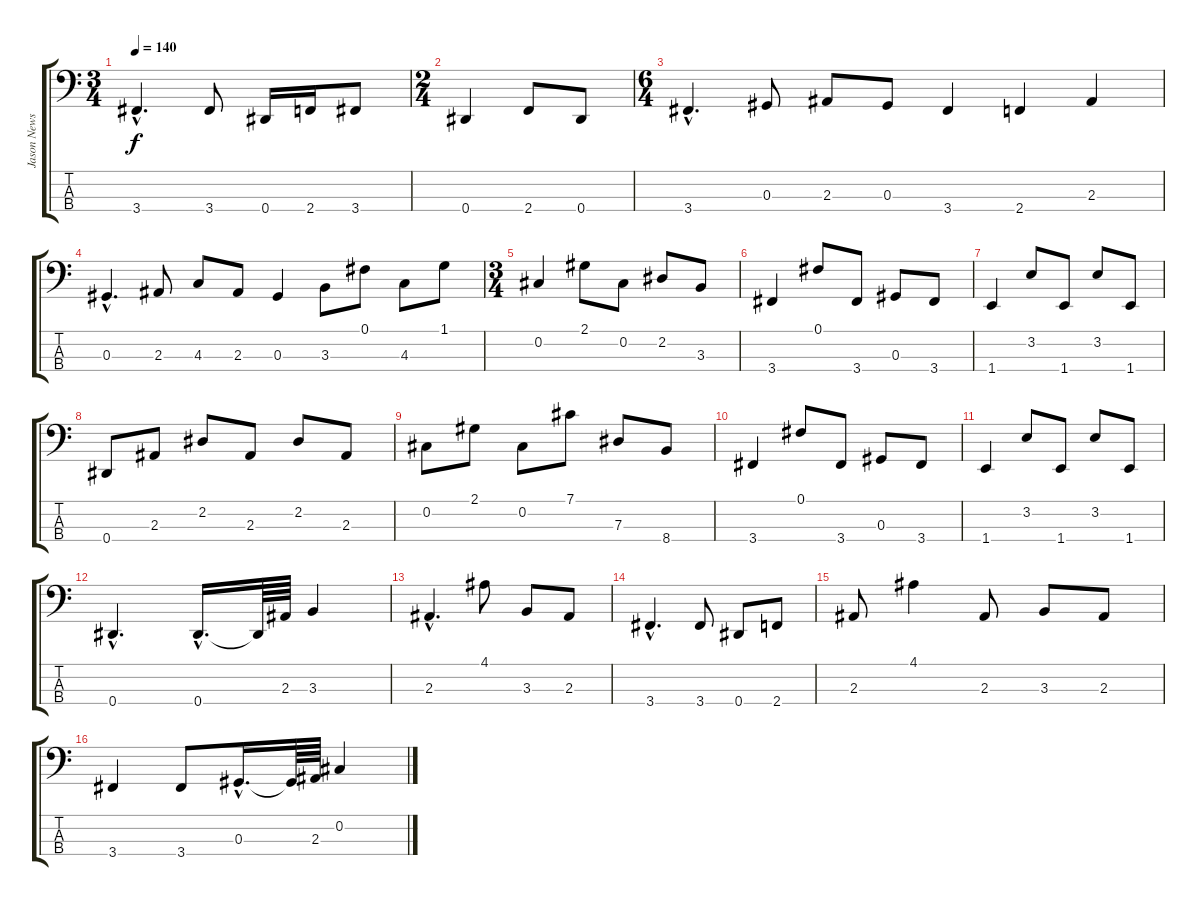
\track ("Jason Newsted" "Jason News") {instrument acousticguitarnylon}
\staff {score tabs}
\tuning (Gb2 Db2 Ab1 Eb1) {hide}
\ts (3 4)
\tempo 140
\clef f4
\ks c
3.4{hac}.4{d dy f} 3.4.8 0.4.16 2.4.16 3.4.8 |
\ts (2 4)
0.4.4 2.4.8 0.4.8 |
\ts (6 4)
3.4{hac}.4{d} 0.3.8 2.3.8 0.3.8 3.4.4 2.4.4 2.3.4 |
0.3{hac}.4{d} 2.3.8 4.3.8 2.3.8 0.3.4 3.3.8 0.1.8 4.3.8 1.1.8 |
\ts (3 4)
0.2.4 2.1.8 0.2.8 2.2.8 3.3.8 |
3.4.4 0.1.8 3.4.8 0.3.8 3.4.8 |
1.4.4 3.2.8 1.4.8 3.2.8 1.4.8 |
0.4.8 2.3.8 2.2.8 2.3.8 2.2.8 2.3.8 |
0.2.8 2.1.8 0.2.8 7.1.8 7.3.8 8.4.8 |
3.4.4 0.1.8 3.4.8 0.3.8 3.4.8 |
1.4.4 3.2.8 1.4.8 3.2.8 1.4.8 |
0.4{hac}.4{d} 0.4{hac}.16{d} 0.4{t}.64 2.3.64 3.3.4 |
2.3{hac}.4{d} 4.1.8 3.3.8 2.3.8 |
3.4{hac}.4{d} 3.4.8 0.4.8 2.4.8 |
2.3.8 4.1.4 2.3.8 3.3.8 2.3.8 |
3.4.4 3.4.8 0.3{hac}.16{d} 0.3{t}.64 2.3.64 0.2.4
